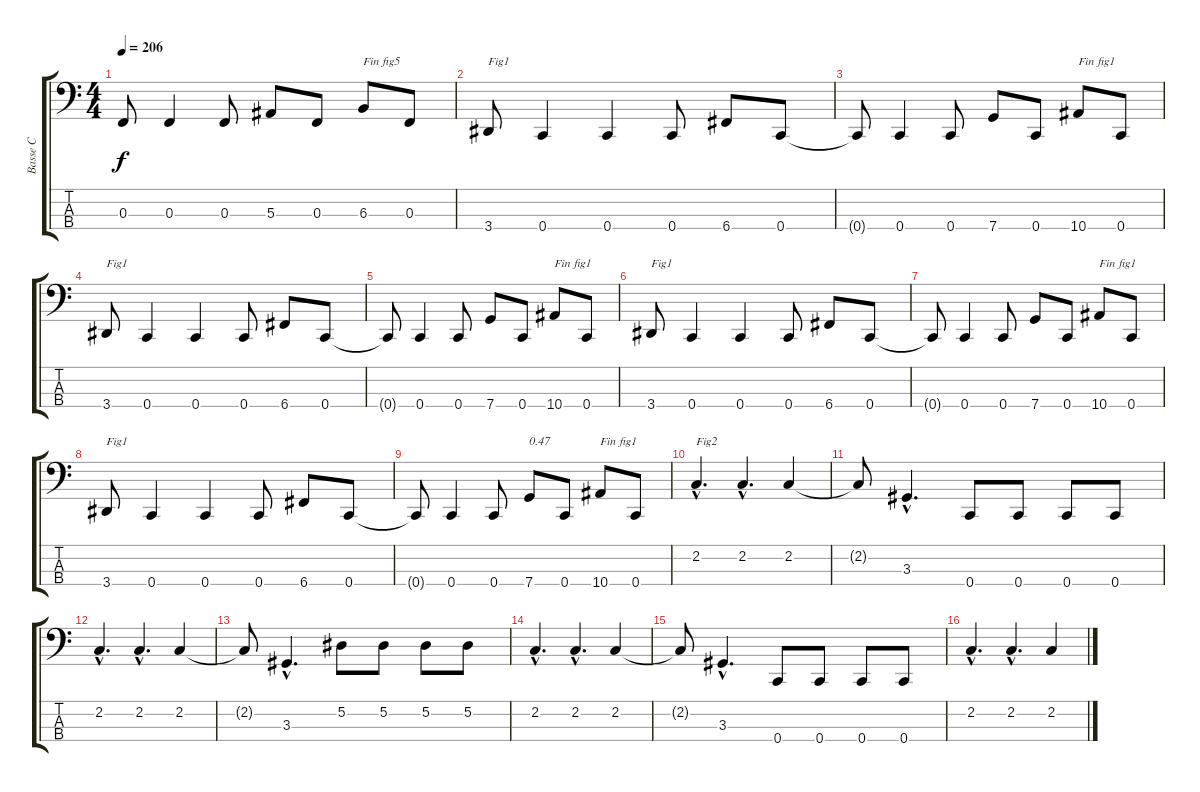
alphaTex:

\track ("Basse C" "Basse C") {instrument electricbassfinger}
\staff {score tabs}
\tuning (Eb2 Bb1 F1 C1) {hide}
\ts (4 4)
\tempo 206
\clef f4
\ks c
0.3{t}.8{dy f} 0.3.4 0.3.8 5.3.8 0.3.8 6.3.8{txt "Fin fig5"} 0.3.8 |
3.4.8{txt "Fig1"} 0.4.4 0.4.4 0.4.8 6.4.8 0.4.8 |
0.4{t}.8 0.4.4 0.4.8 7.4.8 0.4.8 10.4.8{txt "Fin fig1"} 0.4.8 |
3.4.8{txt "Fig1"} 0.4.4 0.4.4 0.4.8 6.4.8 0.4.8 |
0.4{t}.8 0.4.4 0.4.8 7.4.8 0.4.8 10.4.8{txt "Fin fig1"} 0.4.8 |
3.4.8{txt "Fig1"} 0.4.4 0.4.4 0.4.8 6.4.8 0.4.8 |
0.4{t}.8 0.4.4 0.4.8 7.4.8 0.4.8 10.4.8{txt "Fin fig1"} 0.4.8 |
3.4.8{txt "Fig1"} 0.4.4 0.4.4 0.4.8 6.4.8 0.4.8 |
0.4{t}.8 0.4.4 0.4.8 7.4.8{txt "0.47"} 0.4.8 10.4.8{txt "Fin fig1"} 0.4.8 |
2.2{hac}.4{d txt "Fig2"} 2.2{hac}.4{d} 2.2.4 |
2.2{t}.8 3.3{hac}.4{d} 0.4.8 0.4.8 0.4.8 0.4.8 |
2.2{hac}.4{d} 2.2{hac}.4{d} 2.2.4 |
2.2{t}.8 3.3{hac}.4{d} 5.2.8 5.2.8 5.2.8 5.2.8 |
2.2{hac}.4{d} 2.2{hac}.4{d} 2.2.4 |
2.2{t}.8 3.3{hac}.4{d} 0.4.8 0.4.8 0.4.8 0.4.8 |
2.2{hac}.4{d} 2.2{hac}.4{d} 2.2.4
